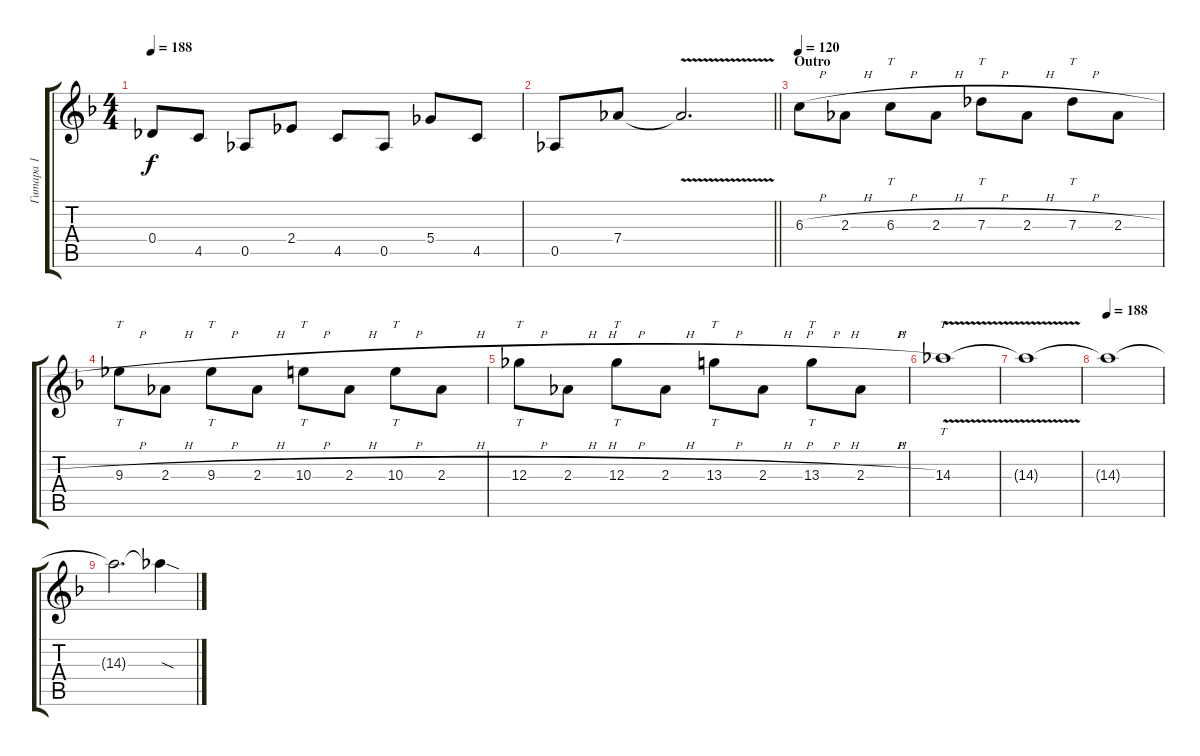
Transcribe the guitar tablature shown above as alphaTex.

\track ("Гитара 1" "Гитара 1") {instrument distortionguitar}
\staff {score tabs}
\tuning (Eb4 Bb3 Gb3 Db3 Ab2 Eb2) {hide}
\ts (4 4)
\tempo 188
\clef g2
\ks dminor
0.4.8{dy f} 4.5.8 0.5.8 2.4.8 4.5.8 0.5.8 5.4.8 4.5.8 |
\barLineRight lightlight
0.5.8 7.4.8 7.4{v t}.2{d} |
\section ("" "Outro")
\tempo 120
6.3{h}.8{instrument electricguitarclean} 2.3{h}.8 6.3{h}.8{tt} 2.3{h}.8 7.3{h}.8{tt} 2.3{h}.8 7.3{h}.8{tt} 2.3{h}.8 |
9.3{h}.8{tt} 2.3{h}.8 9.3{h}.8{tt} 2.3{h}.8 10.3{h}.8{tt} 2.3{h}.8 10.3{h}.8{tt} 2.3{h}.8 |
12.3{h}.8{tt} 2.3{h}.8 12.3{h}.8{tt} 2.3{h}.8 13.3{h}.8{tt} 2.3{h}.8 13.3{h}.8{tt} 2.3{h}.8 |
14.3{v}.1{tt} |
14.3{t}.1 |
\tempo 188
14.3{t}.1 |
14.3{t}.2{d} 14.3{sod t}.4
